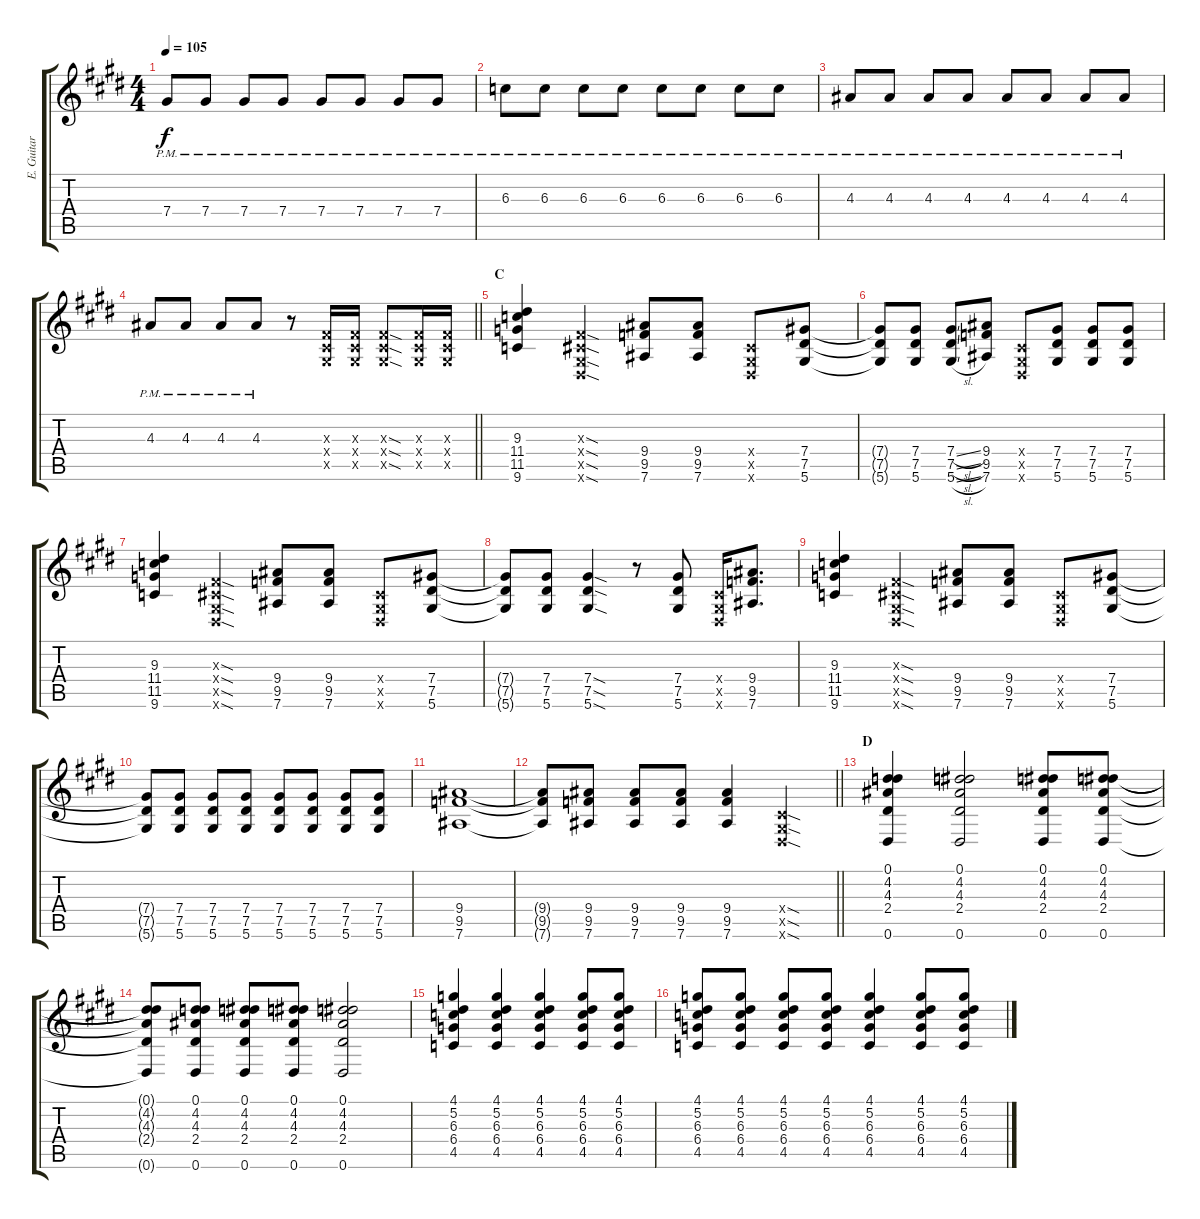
\track ("E. Guitar I (Tora)" "E. Guitar ") {instrument overdrivenguitar}
\staff {score tabs}
\tuning (Eb4 Bb3 Gb3 Db3 Ab2 Eb2) {hide}
\ts (4 4)
\tempo 105
\clef g2
\ks e
7.4{pm}.8{dy f} 7.4{pm}.8 7.4{pm}.8 7.4{pm}.8 7.4{pm}.8 7.4{pm}.8 7.4{pm}.8 7.4{pm}.8 |
6.3{pm}.8 6.3{pm}.8 6.3{pm}.8 6.3{pm}.8 6.3{pm}.8 6.3{pm}.8 6.3{pm}.8 6.3{pm}.8 |
4.3{pm}.8 4.3{pm}.8 4.3{pm}.8 4.3{pm}.8 4.3{pm}.8 4.3{pm}.8 4.3{pm}.8 4.3{pm}.8 |
\barLineRight lightlight
4.3{pm}.8 4.3{pm}.8 4.3{pm}.8 4.3{pm}.8 r.8 (0.3{x} 0.4{x} 0.5{x}).16 (0.3{x} 0.4{x} 0.5{x}).16 (0.3{sod x} 0.4{sod x} 0.5{sod x}).8 (0.3{x} 0.4{x} 0.5{x}).16 (0.3{x} 0.4{x} 0.5{x}).16 |
\section ("" "C")
(9.3 11.4 11.5 9.6).4 (0.3{sod x} 0.4{sod x} 0.5{sod x} 0.6{sod x}).4 (9.4 9.5 7.6).8 (9.4 9.5 7.6).8 (0.4{x} 0.5{x} 0.6{x}).8 (7.4 7.5 5.6).8 |
(7.4{t} 7.5{t} 5.6{t}).8 (7.4 7.5 5.6).8 (7.4{sl} 7.5{sl} 5.6{sl}).8 (9.4 9.5 7.6).8 (0.4{x} 0.5{x} 0.6{x}).8 (7.4 7.5 5.6).8 (7.4 7.5 5.6).8 (7.4 7.5 5.6).8 |
(9.3 11.4 11.5 9.6).4 (0.3{sod x} 0.4{sod x} 0.5{sod x} 0.6{sod x}).4 (9.4 9.5 7.6).8 (9.4 9.5 7.6).8 (0.4{x} 0.5{x} 0.6{x}).8 (7.4 7.5 5.6).8 |
(7.4{t} 7.5{t} 5.6{t}).8 (7.4 7.5 5.6).8 (7.4{sod} 7.5{sod} 5.6{sod}).4 r.8 (7.4 7.5 5.6).8 (0.4{x} 0.5{x} 0.6{x}).16 (9.4 9.5 7.6).8{d} |
(9.3 11.4 11.5 9.6).4 (0.3{sod x} 0.4{sod x} 0.5{sod x} 0.6{sod x}).4 (9.4 9.5 7.6).8 (9.4 9.5 7.6).8 (0.4{x} 0.5{x} 0.6{x}).8 (7.4 7.5 5.6).8 |
(7.4{t} 7.5{t} 5.6{t}).8 (7.4 7.5 5.6).8 (7.4 7.5 5.6).8 (7.4 7.5 5.6).8 (7.4 7.5 5.6).8 (7.4 7.5 5.6).8 (7.4 7.5 5.6).8 (7.4 7.5 5.6).8 |
(9.4 9.5 7.6).1 |
\barLineRight lightlight
(9.4{t} 9.5{t} 7.6{t}).8 (9.4 9.5 7.6).8 (9.4 9.5 7.6).8 (9.4 9.5 7.6).8 (9.4 9.5 7.6).4 (0.4{sod x} 0.5{sod x} 0.6{sod x}).4 |
\section ("" "D")
(0.1 4.2 4.3 2.4 0.6).4 (0.1 4.2 4.3 2.4 0.6).2 (0.1 4.2 4.3 2.4 0.6).8 (0.1 4.2 4.3 2.4 0.6).8 |
(0.1{t} 4.2{t} 4.3{t} 2.4{t} 0.6{t}).8 (0.1 4.2 4.3 2.4 0.6).8 (0.1 4.2 4.3 2.4 0.6).8 (0.1 4.2 4.3 2.4 0.6).8 (0.1 4.2 4.3 2.4 0.6).2 |
(4.1 5.2 6.3 6.4 4.5).4 (4.1 5.2 6.3 6.4 4.5).4 (4.1 5.2 6.3 6.4 4.5).4 (4.1 5.2 6.3 6.4 4.5).8 (4.1 5.2 6.3 6.4 4.5).8 |
(4.1 5.2 6.3 6.4 4.5).8 (4.1 5.2 6.3 6.4 4.5).8 (4.1 5.2 6.3 6.4 4.5).8 (4.1 5.2 6.3 6.4 4.5).8 (4.1 5.2 6.3 6.4 4.5).4 (4.1 5.2 6.3 6.4 4.5).8 (4.1 5.2 6.3 6.4 4.5).8
